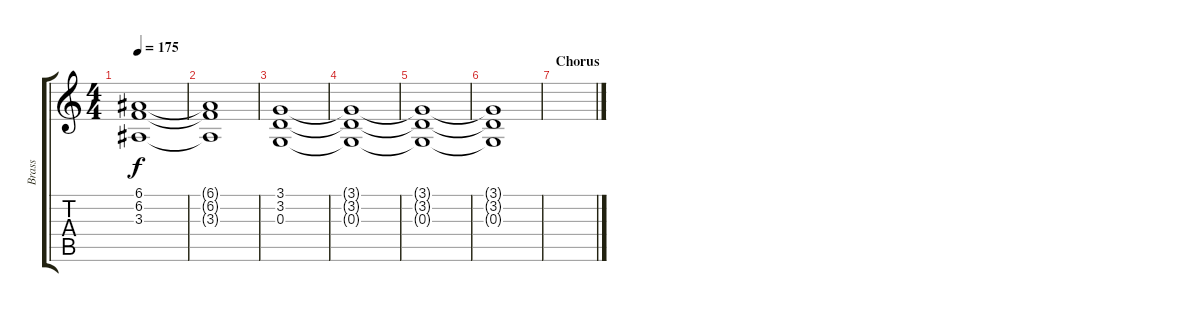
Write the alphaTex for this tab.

\track ("Brass" "Brass") {instrument brasssection}
\staff {score tabs}
\tuning (E4 B3 G3 D3 A2 E2) {hide}
\ts (4 4)
\tempo 175
\clef g2
\ks c
(6.1{t} 6.2{t} 3.3{t}).1{dy f} |
(6.1{t} 6.2{t} 3.3{t}).1 |
(3.1 3.2 0.3).1 |
(3.1{t} 3.2{t} 0.3{t}).1 |
(3.1{t} 3.2{t} 0.3{t}).1 |
(3.1{t} 3.2{t} 0.3{t}).1 |
\section ("" "Chorus")
